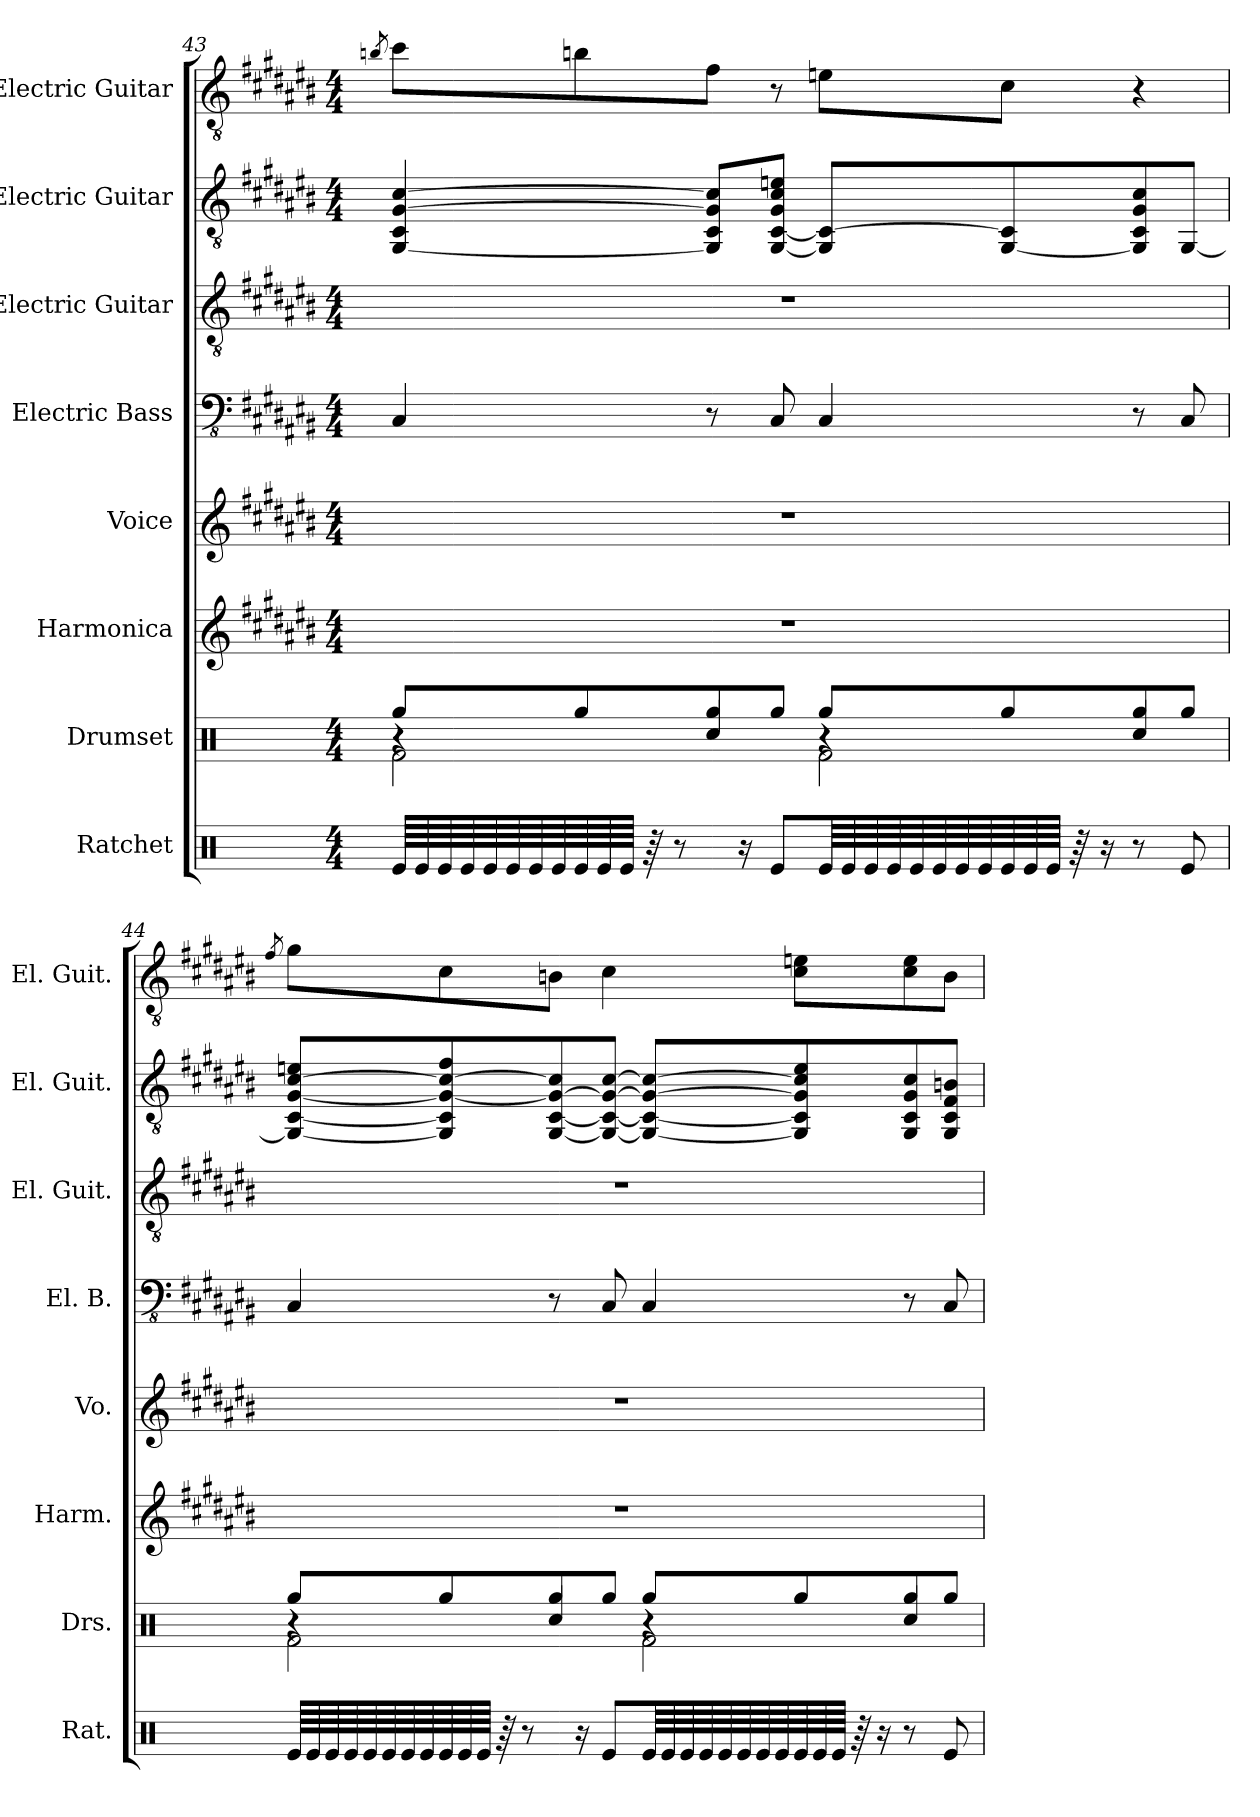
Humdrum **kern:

**kern	**kern	**kern	**kern	**kern	**kern	**kern	**kern
*part8	*part7	*part6	*part5	*part4	*part3	*part2	*part1
*staff8	*staff7	*staff6	*staff5	*staff4	*staff3	*staff2	*staff1
*I"Ratchet	*I"Drumset	*I"Harmonica	*I"Voice	*I"Electric Bass	*I"Electric Guitar	*I"Electric Guitar	*I"Electric Guitar
*I'Rat.	*I'Drs.	*I'Harm.	*I'Vo.	*I'El. B.	*I'El. Guit.	*I'El. Guit.	*I'El. Guit.
!!LO:PB:g=z
*clefX	*clefX	*clefG2	*clefG2	*clefFv4	*clefGv2	*clefGv2	*clefGv2
*k[]	*k[]	*k[f#c#g#d#a#e#b#]	*k[f#c#g#d#a#e#b#]	*k[f#c#g#d#a#e#b#]	*k[f#c#g#d#a#e#b#]	*k[f#c#g#d#a#e#b#]	*k[f#c#g#d#a#e#b#]
*M4/4	*M4/4	*M4/4	*M4/4	*M4/4	*M4/4	*M4/4	*M4/4
=43	=43	=43	=43	=43	=43	=43	=43
.	.	.	.	.	.	.	8qbn/
*	*^	*	*	*	*	*	*
*	*	*^	*	*	*	*	*	*
64Re/LLLL	4r	2Rf\	8Rgg/L	1r	1r	4CC#/	1r	[4GG#/ 4C#/ [4G#/ [4c#/	8cc#\L
64Re/	.	.	.	.	.	.	.	.	.
64Re/	.	.	.	.	.	.	.	.	.
64Re/	.	.	.	.	.	.	.	.	.
64Re/	.	.	.	.	.	.	.	.	.
64Re/	.	.	.	.	.	.	.	.	.
64Re/	.	.	.	.	.	.	.	.	.
64Re/	.	.	.	.	.	.	.	.	.
64Re/	.	.	8Rgg/	.	.	.	.	.	8b\
64Re/	.	.	.	.	.	.	.	.	.
64Re/JJJJ	.	.	.	.	.	.	.	.	.
64r	.	.	.	.	.	.	.	.	.
8r	.	.	.	.	.	.	.	.	.
.	4Rcc/	.	8Rgg/	.	.	8r	.	8GG#/] 8C#/ 8G#/] 8c#/]L	8f#\J
16r	.	.	.	.	.	.	.	.	.
8Re/L	.	.	8Rgg/J	.	.	8CC#/	.	[8GG#/ [8C#/ 8G#/ 8c#/ 8en/J	8r
64Re/LLL	4r	2Rf\	8Rgg/L	.	.	4CC#/	.	8GG#/] 8C#/_L	8en\L
64Re/	.	.	.	.	.	.	.	.	.
64Re/	.	.	.	.	.	.	.	.	.
64Re/	.	.	.	.	.	.	.	.	.
64Re/	.	.	.	.	.	.	.	.	.
64Re/	.	.	.	.	.	.	.	.	.
64Re/	.	.	.	.	.	.	.	.	.
64Re/	.	.	.	.	.	.	.	.	.
64Re/	.	.	8Rgg/	.	.	.	.	[8GG#/ 8C#/]	8c#\J
64Re/	.	.	.	.	.	.	.	.	.
64Re/JJJJ	.	.	.	.	.	.	.	.	.
64r	.	.	.	.	.	.	.	.	.
16r	.	.	.	.	.	.	.	.	.
8r	4Rcc/	.	8Rgg/	.	.	8r	.	8GG#/] 8C#/ 8G#/ 8c#/	4r
8Re/	.	.	8Rgg/J	.	.	8CC#/	.	[8GG#/J	.
!!LO:PB:g=z
=44	=44	=44	=44	=44	=44	=44	=44	=44	=44
.	.	.	.	.	.	.	.	.	8qf#/
64Re/LLLL	4r	2Rf\	8Rgg/L	1r	1r	4CC#/	1r	8GG#/_ [8C#/ [8G#/ [8c#/ 8en/L	8g#\L
64Re/	.	.	.	.	.	.	.	.	.
64Re/	.	.	.	.	.	.	.	.	.
64Re/	.	.	.	.	.	.	.	.	.
64Re/	.	.	.	.	.	.	.	.	.
64Re/	.	.	.	.	.	.	.	.	.
64Re/	.	.	.	.	.	.	.	.	.
64Re/	.	.	.	.	.	.	.	.	.
64Re/	.	.	8Rgg/	.	.	.	.	8GG#/] 8C#/] 8G#/_ 8c#/_ 8f#/	8c#\
64Re/	.	.	.	.	.	.	.	.	.
64Re/JJJJ	.	.	.	.	.	.	.	.	.
64r	.	.	.	.	.	.	.	.	.
8r	.	.	.	.	.	.	.	.	.
.	4Rcc/	.	8Rgg/	.	.	8r	.	[8GG#/ [8C#/ 8G#/_ 8c#/]	8Bn\J
16r	.	.	.	.	.	.	.	.	.
8Re/L	.	.	8Rgg/J	.	.	8CC#/	.	8GG#/_ 8C#/_ 8G#/_ [8c#/J	4c#\
64Re/LLL	4r	2Rf\	8Rgg/L	.	.	4CC#/	.	8GG#/_ 8C#/_ 8G#/_ 8c#/_L	.
64Re/	.	.	.	.	.	.	.	.	.
64Re/	.	.	.	.	.	.	.	.	.
64Re/	.	.	.	.	.	.	.	.	.
64Re/	.	.	.	.	.	.	.	.	.
64Re/	.	.	.	.	.	.	.	.	.
64Re/	.	.	.	.	.	.	.	.	.
64Re/	.	.	.	.	.	.	.	.	.
64Re/	.	.	8Rgg/	.	.	.	.	8GG#/] 8C#/] 8G#/] 8c#/] 8e/	8c#\ 8en\L
64Re/	.	.	.	.	.	.	.	.	.
64Re/JJJJ	.	.	.	.	.	.	.	.	.
64r	.	.	.	.	.	.	.	.	.
16r	.	.	.	.	.	.	.	.	.
8r	4Rcc/	.	8Rgg/	.	.	8r	.	8GG#/ 8C#/ 8G#/ 8c#/	8c#\ 8e\
8Re/	.	.	8Rgg/J	.	.	8CC#/	.	8GG#/ 8C#/ 8F#/ 8Bn/J	8B\J
*	*v	*v	*v	*	*	*	*	*	*
=	=	=	=	=	=	=	=
*-	*-	*-	*-	*-	*-	*-	*-
